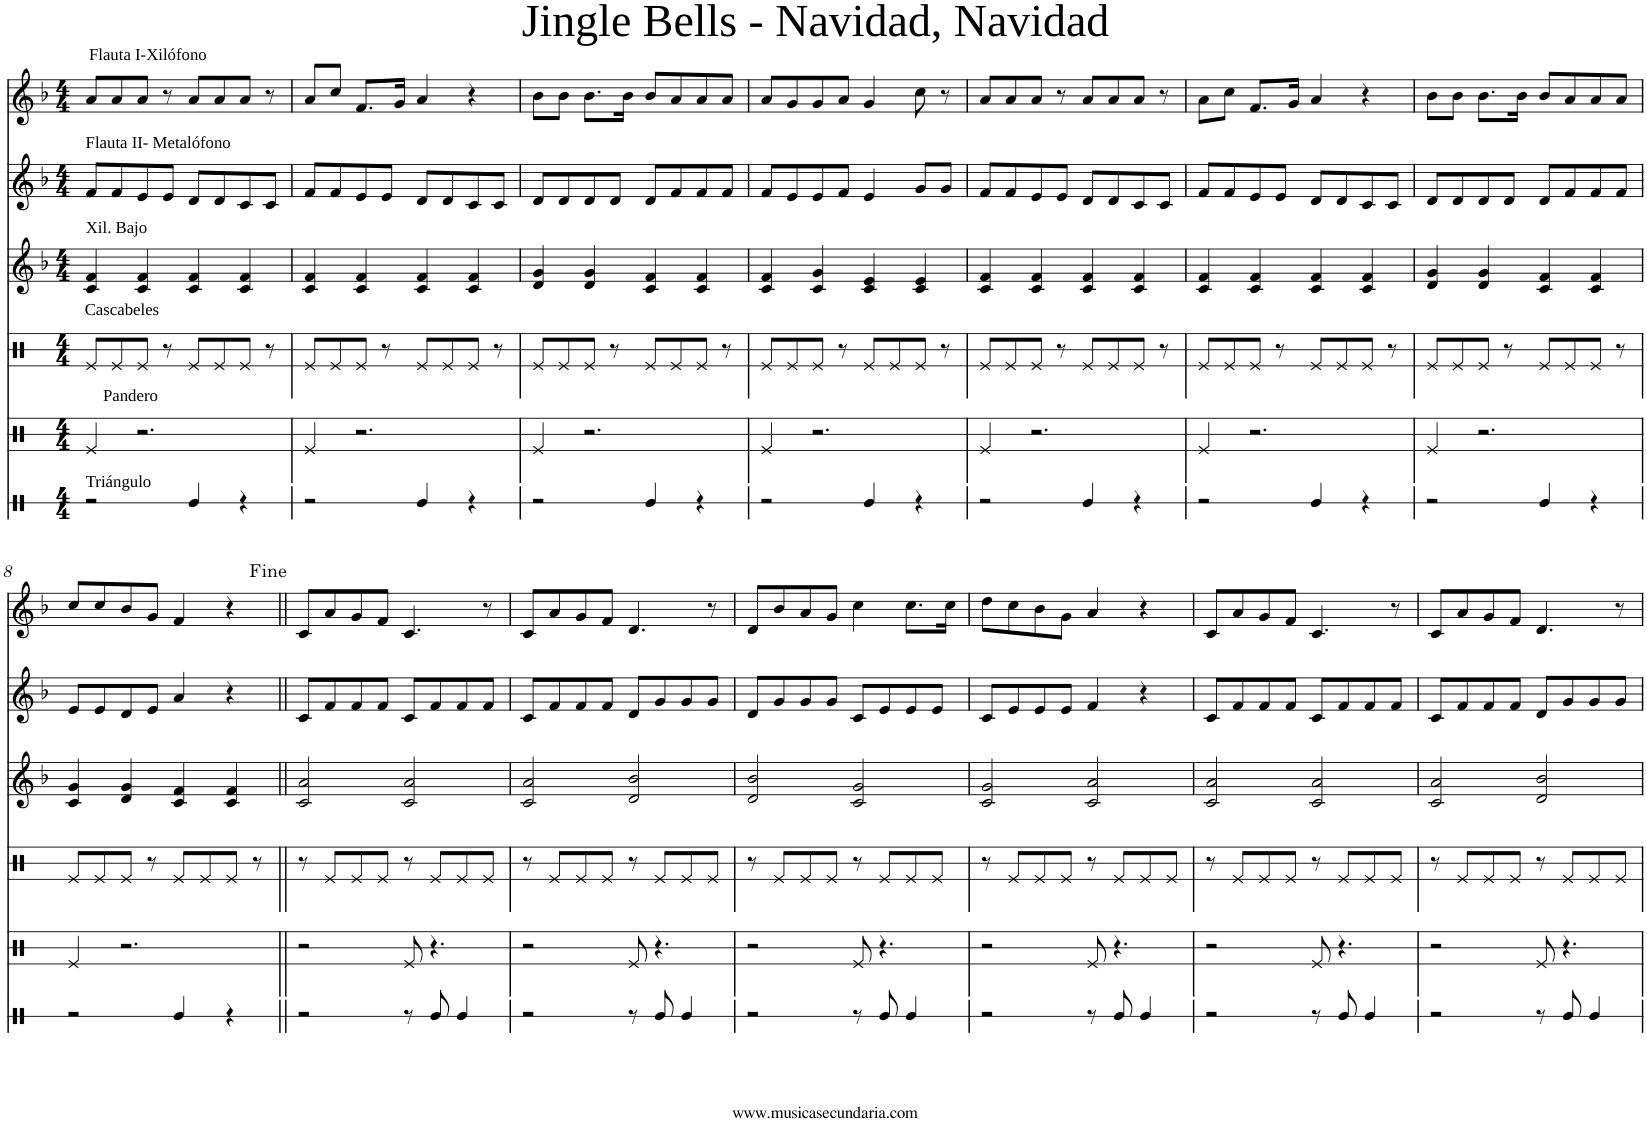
**kern	**kern	**kern	**kern	**kern	**kern
*part6	*part5	*part4	*part3	*part2	*part1
*staff6	*staff5	*staff4	*staff3	*staff2	*staff1
*I"Triangle	*I"Drumset 3 lines	*I"Drumset 3 lines	*I"Vibráfono	*I"Xilófono	*I"Voice
*I'Tri	*	*	*	*	*
*stria1	*stria3	*stria3	*	*	*
*clefX	*clefX	*clefX	*clefG2	*clefG2	*clefG2
*	*	*	*	*Trd-7c-12	*
*k[]	*k[]	*k[]	*k[b-]	*k[b-]	*k[b-]
*M4/4	*M4/4	*M4/4	*M4/4	*M4/4	*M4/4
=1	=1	=1	=1	=1	=1
!	!	!	!	!	!LO:TX:a:t=Flauta I-Xilófono
!	!	!	!	!LO:TX:a:t=Flauta II- Metalófono	!
!	!	!	!LO:TX:a:t=Xil. Bajo	!	!
!LO:TX:a:t=Triángulo	!	!	!	!	!
2r	4Rg/	8Rg/L	4c/ 4f/	8f/L	8a/L
.	.	8Rg/	.	8f/	8a/
!	!	!LO:TX:a:t=Cascabeles	!	!	!
!	!LO:TX:a:t=Pandero	!	!	!	!
.	2.r	8Rg/J	4c/ 4f/	8e/	8a/J
.	.	8r	.	8e/J	8r
4Re/	.	8Rg/L	4c/ 4f/	8d/L	8a/L
.	.	8Rg/	.	8d/	8a/
4r	.	8Rg/J	4c/ 4f/	8c/	8a/J
.	.	8r	.	8c/J	8r
=2	=2	=2	=2	=2	=2
2r	4Rg/	8Rg/L	4c/ 4f/	8f/L	8a/L
.	.	8Rg/	.	8f/	8cc/J
.	2.r	8Rg/J	4c/ 4f/	8e/	8.f/L
.	.	8r	.	8e/J	.
.	.	.	.	.	16g/Jk
4Re/	.	8Rg/L	4c/ 4f/	8d/L	4a/
.	.	8Rg/	.	8d/	.
4r	.	8Rg/J	4c/ 4f/	8c/	4r
.	.	8r	.	8c/J	.
=3	=3	=3	=3	=3	=3
2r	4Rg/	8Rg/L	4d/ 4g/	8d/L	8b-\L
.	.	8Rg/	.	8d/	8b-\J
.	2.r	8Rg/J	4d/ 4g/	8d/	8.b-\L
.	.	8r	.	8d/J	.
.	.	.	.	.	16b-\Jk
4Re/	.	8Rg/L	4c/ 4f/	8d/L	8b-/L
.	.	8Rg/	.	8f/	8a/
4r	.	8Rg/J	4c/ 4f/	8f/	8a/
.	.	8r	.	8f/J	8a/J
=4	=4	=4	=4	=4	=4
2r	4Rg/	8Rg/L	4c/ 4f/	8f/L	8a/L
.	.	8Rg/	.	8e/	8g/
.	2.r	8Rg/J	4c/ 4g/	8e/	8g/
.	.	8r	.	8f/J	8a/J
4Re/	.	8Rg/L	4c/ 4e/	4e/	4g/
.	.	8Rg/	.	.	.
4r	.	8Rg/J	4c/ 4e/	8g/L	8cc\
.	.	8r	.	8g/J	8r
=5	=5	=5	=5	=5	=5
2r	4Rg/	8Rg/L	4c/ 4f/	8f/L	8a/L
.	.	8Rg/	.	8f/	8a/
.	2.r	8Rg/J	4c/ 4f/	8e/	8a/J
.	.	8r	.	8e/J	8r
4Re/	.	8Rg/L	4c/ 4f/	8d/L	8a/L
.	.	8Rg/	.	8d/	8a/
4r	.	8Rg/J	4c/ 4f/	8c/	8a/J
.	.	8r	.	8c/J	8r
=6	=6	=6	=6	=6	=6
2r	4Rg/	8Rg/L	4c/ 4f/	8f/L	8a\L
.	.	8Rg/	.	8f/	8cc\J
.	2.r	8Rg/J	4c/ 4f/	8e/	8.f/L
.	.	8r	.	8e/J	.
.	.	.	.	.	16g/Jk
4Re/	.	8Rg/L	4c/ 4f/	8d/L	4a/
.	.	8Rg/	.	8d/	.
4r	.	8Rg/J	4c/ 4f/	8c/	4r
.	.	8r	.	8c/J	.
=7	=7	=7	=7	=7	=7
2r	4Rg/	8Rg/L	4d/ 4g/	8d/L	8b-\L
.	.	8Rg/	.	8d/	8b-\J
.	2.r	8Rg/J	4d/ 4g/	8d/	8.b-\L
.	.	8r	.	8d/J	.
.	.	.	.	.	16b-\Jk
4Re/	.	8Rg/L	4c/ 4f/	8d/L	8b-/L
.	.	8Rg/	.	8f/	8a/
4r	.	8Rg/J	4c/ 4f/	8f/	8a/
.	.	8r	.	8f/J	8a/J
!!LO:LB:g=z
=8	=8	=8	=8	=8	=8
2r	4Rg/	8Rg/L	4c/ 4g/	8e/L	8cc/L
.	.	8Rg/	.	8e/	8cc/
.	2.r	8Rg/J	4d/ 4g/	8d/	8b-/
.	.	8r	.	8e/J	8g/J
4Re/	.	8Rg/L	4c/ 4f/	4a/	4f/
.	.	8Rg/	.	.	.
4r	.	8Rg/J	4c/ 4f/	4r	4r
.	.	8r	.	.	.
=9||	=9||	=9||	=9||	=9||	=9||
2r	2r	8r	2c/ 2a/	8c/L	8c/L
.	.	8Rg/L	.	8f/	8a/
.	.	8Rg/	.	8f/	8g/
.	.	8Rg/J	.	8f/J	8f/J
8r	8Rg/	8r	2c/ 2a/	8c/L	4.c/
8Re/	4.r	8Rg/L	.	8f/	.
4Re/	.	8Rg/	.	8f/	.
.	.	8Rg/J	.	8f/J	8r
=10	=10	=10	=10	=10	=10
2r	2r	8r	2c/ 2a/	8c/L	8c/L
.	.	8Rg/L	.	8f/	8a/
.	.	8Rg/	.	8f/	8g/
.	.	8Rg/J	.	8f/J	8f/J
8r	8Rg/	8r	2d/ 2b-/	8d/L	4.d/
8Re/	4.r	8Rg/L	.	8g/	.
4Re/	.	8Rg/	.	8g/	.
.	.	8Rg/J	.	8g/J	8r
=11	=11	=11	=11	=11	=11
2r	2r	8r	2d/ 2b-/	8d/L	8d/L
.	.	8Rg/L	.	8g/	8b-/
.	.	8Rg/	.	8g/	8a/
.	.	8Rg/J	.	8g/J	8g/J
8r	8Rg/	8r	2c/ 2g/	8c/L	4cc\
8Re/	4.r	8Rg/L	.	8e/	.
4Re/	.	8Rg/	.	8e/	8.cc\L
.	.	8Rg/J	.	8e/J	.
.	.	.	.	.	16cc\Jk
=12	=12	=12	=12	=12	=12
2r	2r	8r	2c/ 2g/	8c/L	8dd\L
.	.	8Rg/L	.	8e/	8cc\
.	.	8Rg/	.	8e/	8b-\
.	.	8Rg/J	.	8e/J	8g\J
8r	8Rg/	8r	2c/ 2a/	4f/	4a/
8Re/	4.r	8Rg/L	.	.	.
4Re/	.	8Rg/	.	4r	4r
.	.	8Rg/J	.	.	.
=13	=13	=13	=13	=13	=13
2r	2r	8r	2c/ 2a/	8c/L	8c/L
.	.	8Rg/L	.	8f/	8a/
.	.	8Rg/	.	8f/	8g/
.	.	8Rg/J	.	8f/J	8f/J
8r	8Rg/	8r	2c/ 2a/	8c/L	4.c/
8Re/	4.r	8Rg/L	.	8f/	.
4Re/	.	8Rg/	.	8f/	.
.	.	8Rg/J	.	8f/J	8r
=14	=14	=14	=14	=14	=14
2r	2r	8r	2c/ 2a/	8c/L	8c/L
.	.	8Rg/L	.	8f/	8a/
.	.	8Rg/	.	8f/	8g/
.	.	8Rg/J	.	8f/J	8f/J
8r	8Rg/	8r	2d/ 2b-/	8d/L	4.d/
8Re/	4.r	8Rg/L	.	8g/	.
4Re/	.	8Rg/	.	8g/	.
.	.	8Rg/J	.	8g/J	8r
=	=	=	=	=	=
*-	*-	*-	*-	*-	*-
